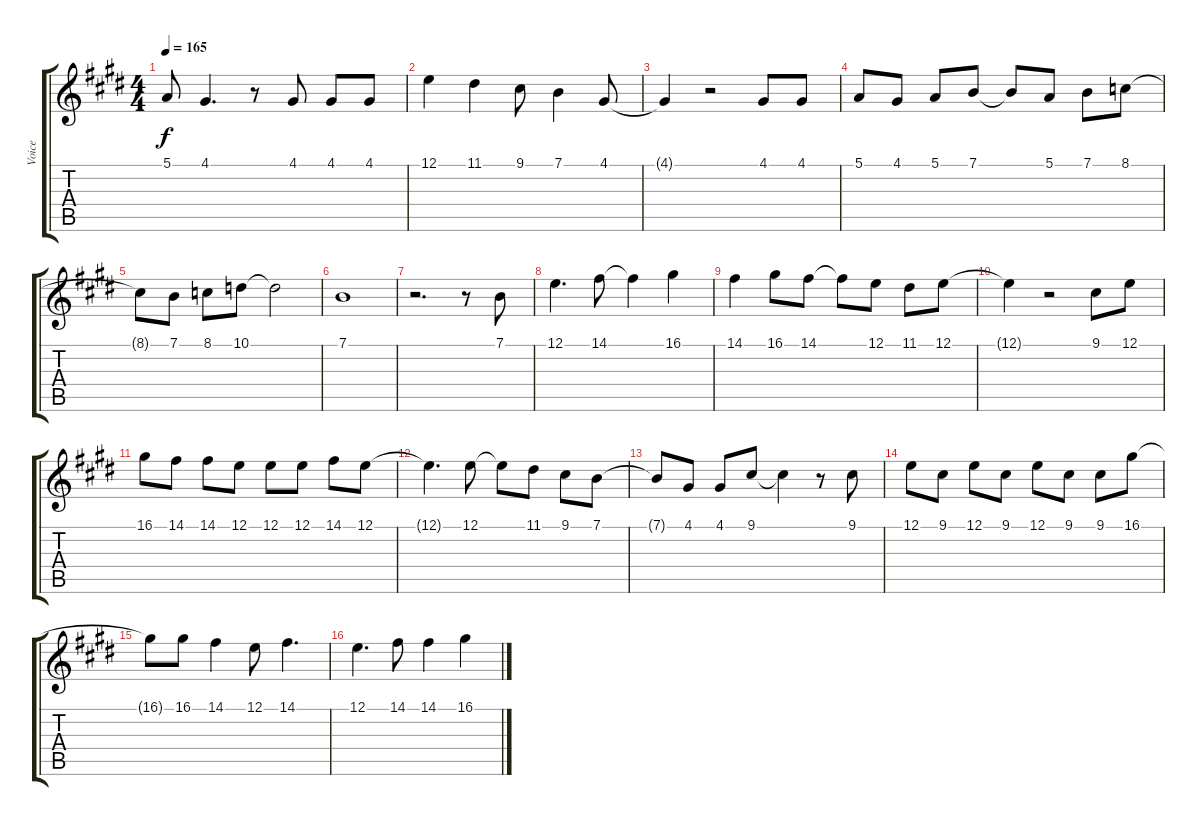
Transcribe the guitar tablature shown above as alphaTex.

\track ("Voice" "Voice") {instrument altosax}
\staff {score tabs}
\tuning (E4 B3 G3 D3 A2 E2) {hide}
\ts (4 4)
\tempo 165
\clef g2
\ks e
5.1{t}.8{dy f} 4.1.4{d} r.8 4.1.8 4.1.8 4.1.8 |
12.1.4 11.1.4 9.1.8 7.1.4 4.1.8 |
4.1{t}.4 r.2 4.1.8 4.1.8 |
5.1.8 4.1.8 5.1.8 7.1.8 7.1{t}.8 5.1.8 7.1.8 8.1.8 |
8.1{t}.8 7.1.8 8.1.8 10.1.8 10.1{t}.2 |
7.1.1 |
r.2{d} r.8 7.1.8 |
12.1.4{d} 14.1.8 14.1{t}.4 16.1.4 |
14.1.4 16.1.8 14.1.8 14.1{t}.8 12.1.8 11.1.8 12.1.8 |
12.1{t}.4 r.2 9.1.8 12.1.8 |
16.1.8 14.1.8 14.1.8 12.1.8 12.1.8 12.1.8 14.1.8 12.1.8 |
12.1{t}.4{d} 12.1.8 12.1{t}.8 11.1.8 9.1.8 7.1.8 |
7.1{t}.8 4.1.8 4.1.8 9.1.8 9.1{t}.4 r.8 9.1.8 |
12.1.8 9.1.8 12.1.8 9.1.8 12.1.8 9.1.8 9.1.8 16.1.8 |
16.1{t}.8 16.1.8 14.1.4 12.1.8 14.1.4{d} |
12.1.4{d} 14.1.8 14.1.4 16.1.4
